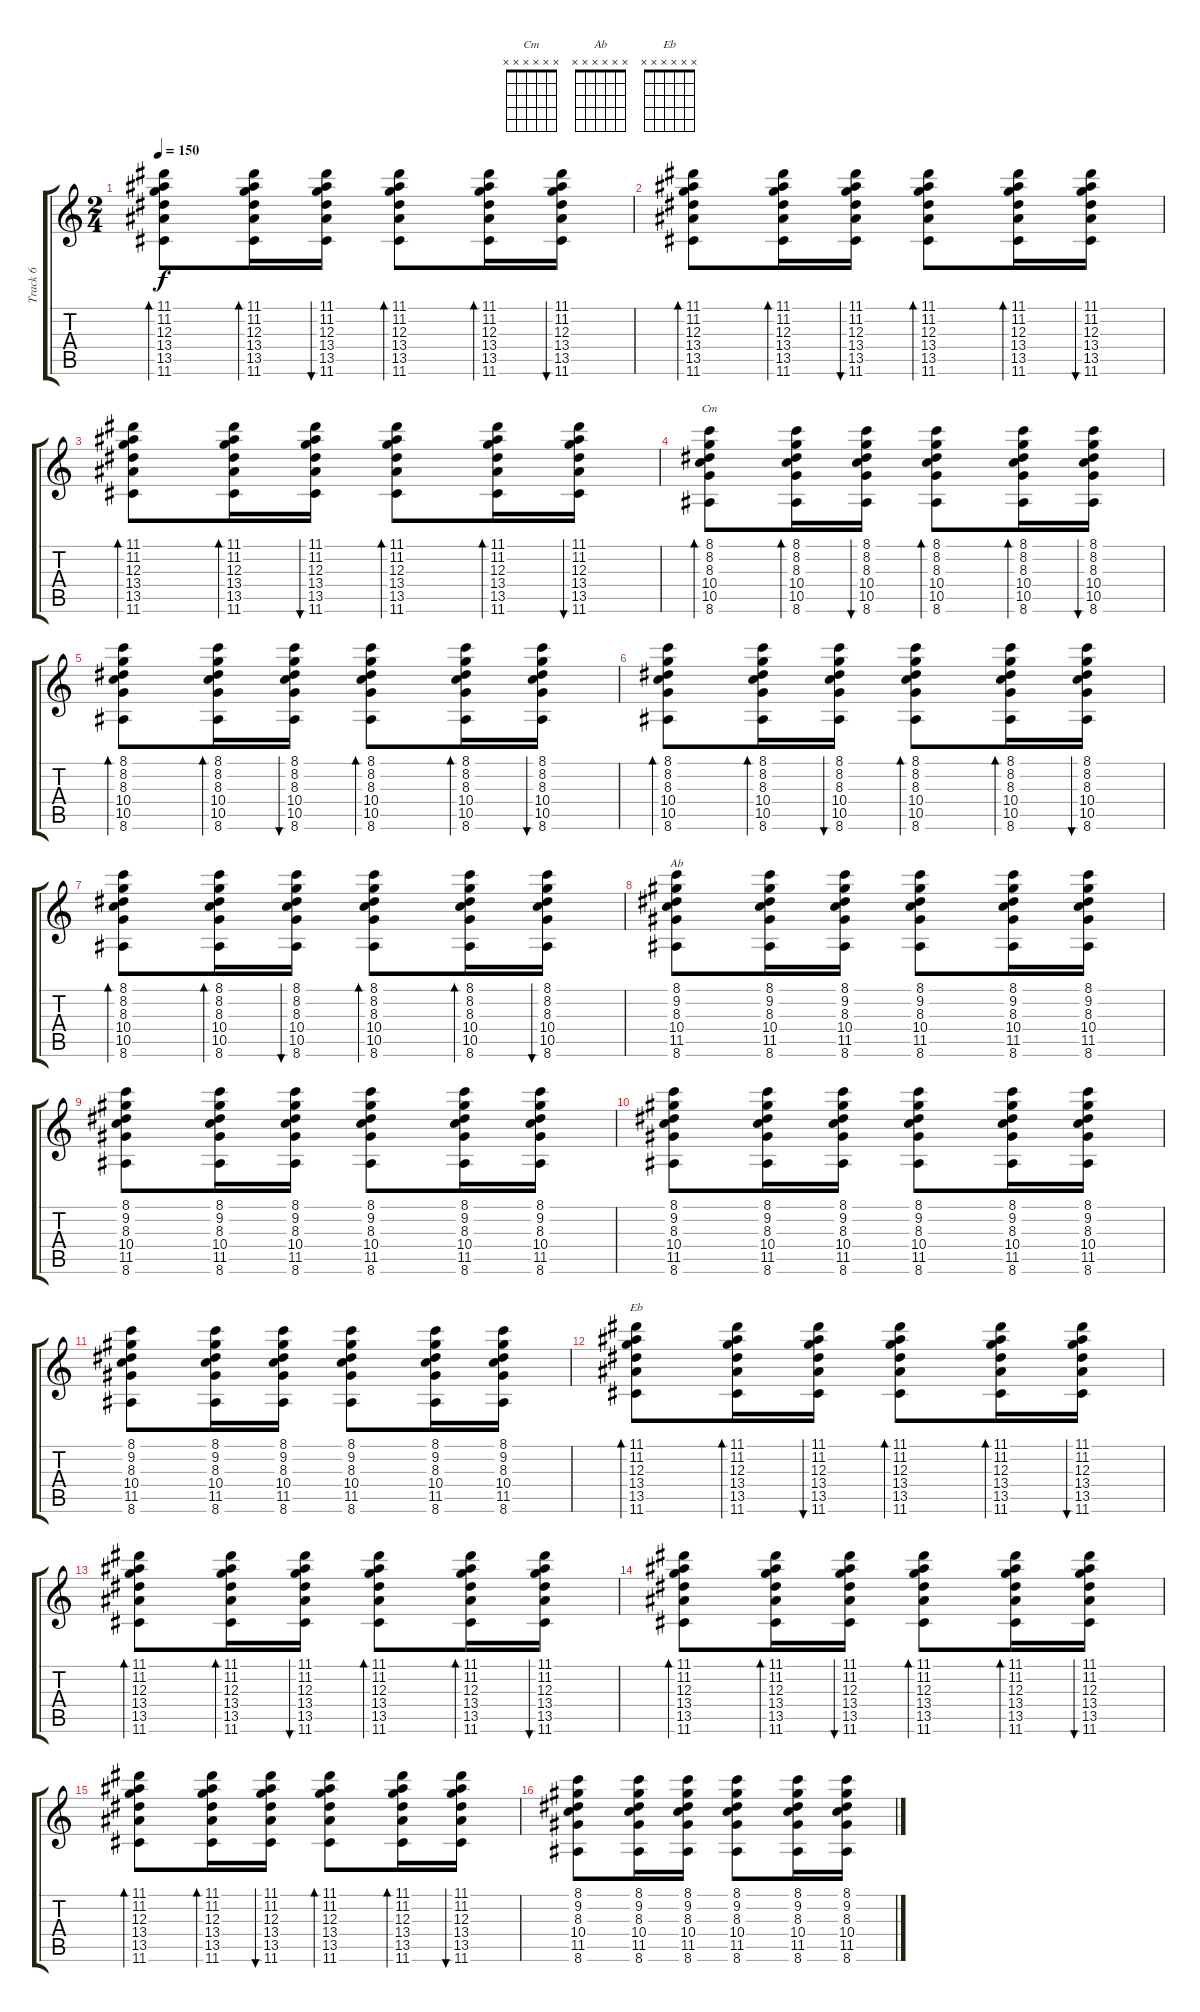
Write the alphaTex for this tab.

\track ("Track 6" "Track 6") {instrument electricguitarjazz}
\staff {score tabs}
\tuning (E4 B3 G3 D3 A2 D2) {hide}
\chord ("Cm" x x x x x x)
\chord ("Ab" x x x x x x)
\chord ("Eb" x x x x x x)
\ts (2 4)
\tempo 150
\clef g2
\ks c
(11.1 11.2 12.3 13.4 13.5 11.6).8{bd 30 dy f} (11.1 11.2 12.3 13.4 13.5 11.6).16{bd 30} (11.1 11.2 12.3 13.4 13.5 11.6).16{bu 30} (11.1 11.2 12.3 13.4 13.5 11.6).8{bd 30} (11.1 11.2 12.3 13.4 13.5 11.6).16{bd 30} (11.1 11.2 12.3 13.4 13.5 11.6).16{bu 30} |
(11.1 11.2 12.3 13.4 13.5 11.6).8{bd 30} (11.1 11.2 12.3 13.4 13.5 11.6).16{bd 30} (11.1 11.2 12.3 13.4 13.5 11.6).16{bu 30} (11.1 11.2 12.3 13.4 13.5 11.6).8{bd 30} (11.1 11.2 12.3 13.4 13.5 11.6).16{bd 30} (11.1 11.2 12.3 13.4 13.5 11.6).16{bu 30} |
(11.1 11.2 12.3 13.4 13.5 11.6).8{bd 30} (11.1 11.2 12.3 13.4 13.5 11.6).16{bd 30} (11.1 11.2 12.3 13.4 13.5 11.6).16{bu 30} (11.1 11.2 12.3 13.4 13.5 11.6).8{bd 30} (11.1 11.2 12.3 13.4 13.5 11.6).16{bd 30} (11.1 11.2 12.3 13.4 13.5 11.6).16{bu 30} |
(8.1 8.2 8.3 10.4 10.5 8.6).8{bd 30 ch "Cm"} (8.1 8.2 8.3 10.4 10.5 8.6).16{bd 30} (8.1 8.2 8.3 10.4 10.5 8.6).16{bu 30} (8.1 8.2 8.3 10.4 10.5 8.6).8{bd 30} (8.1 8.2 8.3 10.4 10.5 8.6).16{bd 30} (8.1 8.2 8.3 10.4 10.5 8.6).16{bu 30} |
(8.1 8.2 8.3 10.4 10.5 8.6).8{bd 30} (8.1 8.2 8.3 10.4 10.5 8.6).16{bd 30} (8.1 8.2 8.3 10.4 10.5 8.6).16{bu 30} (8.1 8.2 8.3 10.4 10.5 8.6).8{bd 30} (8.1 8.2 8.3 10.4 10.5 8.6).16{bd 30} (8.1 8.2 8.3 10.4 10.5 8.6).16{bu 30} |
(8.1 8.2 8.3 10.4 10.5 8.6).8{bd 30} (8.1 8.2 8.3 10.4 10.5 8.6).16{bd 30} (8.1 8.2 8.3 10.4 10.5 8.6).16{bu 30} (8.1 8.2 8.3 10.4 10.5 8.6).8{bd 30} (8.1 8.2 8.3 10.4 10.5 8.6).16{bd 30} (8.1 8.2 8.3 10.4 10.5 8.6).16{bu 30} |
(8.1 8.2 8.3 10.4 10.5 8.6).8{bd 30} (8.1 8.2 8.3 10.4 10.5 8.6).16{bd 30} (8.1 8.2 8.3 10.4 10.5 8.6).16{bu 30} (8.1 8.2 8.3 10.4 10.5 8.6).8{bd 30} (8.1 8.2 8.3 10.4 10.5 8.6).16{bd 30} (8.1 8.2 8.3 10.4 10.5 8.6).16{bu 30} |
(8.1 9.2 8.3 10.4 11.5 8.6).8{ch "Ab"} (8.1 9.2 8.3 10.4 11.5 8.6).16 (8.1 9.2 8.3 10.4 11.5 8.6).16 (8.1 9.2 8.3 10.4 11.5 8.6).8 (8.1 9.2 8.3 10.4 11.5 8.6).16 (8.1 9.2 8.3 10.4 11.5 8.6).16 |
(8.1 9.2 8.3 10.4 11.5 8.6).8 (8.1 9.2 8.3 10.4 11.5 8.6).16 (8.1 9.2 8.3 10.4 11.5 8.6).16 (8.1 9.2 8.3 10.4 11.5 8.6).8 (8.1 9.2 8.3 10.4 11.5 8.6).16 (8.1 9.2 8.3 10.4 11.5 8.6).16 |
(8.1 9.2 8.3 10.4 11.5 8.6).8 (8.1 9.2 8.3 10.4 11.5 8.6).16 (8.1 9.2 8.3 10.4 11.5 8.6).16 (8.1 9.2 8.3 10.4 11.5 8.6).8 (8.1 9.2 8.3 10.4 11.5 8.6).16 (8.1 9.2 8.3 10.4 11.5 8.6).16 |
(8.1 9.2 8.3 10.4 11.5 8.6).8 (8.1 9.2 8.3 10.4 11.5 8.6).16 (8.1 9.2 8.3 10.4 11.5 8.6).16 (8.1 9.2 8.3 10.4 11.5 8.6).8 (8.1 9.2 8.3 10.4 11.5 8.6).16 (8.1 9.2 8.3 10.4 11.5 8.6).16 |
(11.1 11.2 12.3 13.4 13.5 11.6).8{bd 30 ch "Eb"} (11.1 11.2 12.3 13.4 13.5 11.6).16{bd 30} (11.1 11.2 12.3 13.4 13.5 11.6).16{bu 30} (11.1 11.2 12.3 13.4 13.5 11.6).8{bd 30} (11.1 11.2 12.3 13.4 13.5 11.6).16{bd 30} (11.1 11.2 12.3 13.4 13.5 11.6).16{bu 30} |
(11.1 11.2 12.3 13.4 13.5 11.6).8{bd 30} (11.1 11.2 12.3 13.4 13.5 11.6).16{bd 30} (11.1 11.2 12.3 13.4 13.5 11.6).16{bu 30} (11.1 11.2 12.3 13.4 13.5 11.6).8{bd 30} (11.1 11.2 12.3 13.4 13.5 11.6).16{bd 30} (11.1 11.2 12.3 13.4 13.5 11.6).16{bu 30} |
(11.1 11.2 12.3 13.4 13.5 11.6).8{bd 30} (11.1 11.2 12.3 13.4 13.5 11.6).16{bd 30} (11.1 11.2 12.3 13.4 13.5 11.6).16{bu 30} (11.1 11.2 12.3 13.4 13.5 11.6).8{bd 30} (11.1 11.2 12.3 13.4 13.5 11.6).16{bd 30} (11.1 11.2 12.3 13.4 13.5 11.6).16{bu 30} |
(11.1 11.2 12.3 13.4 13.5 11.6).8{bd 30} (11.1 11.2 12.3 13.4 13.5 11.6).16{bd 30} (11.1 11.2 12.3 13.4 13.5 11.6).16{bu 30} (11.1 11.2 12.3 13.4 13.5 11.6).8{bd 30} (11.1 11.2 12.3 13.4 13.5 11.6).16{bd 30} (11.1 11.2 12.3 13.4 13.5 11.6).16{bu 30} |
(8.1 9.2 8.3 10.4 11.5 8.6).8 (8.1 9.2 8.3 10.4 11.5 8.6).16 (8.1 9.2 8.3 10.4 11.5 8.6).16 (8.1 9.2 8.3 10.4 11.5 8.6).8 (8.1 9.2 8.3 10.4 11.5 8.6).16 (8.1 9.2 8.3 10.4 11.5 8.6).16
